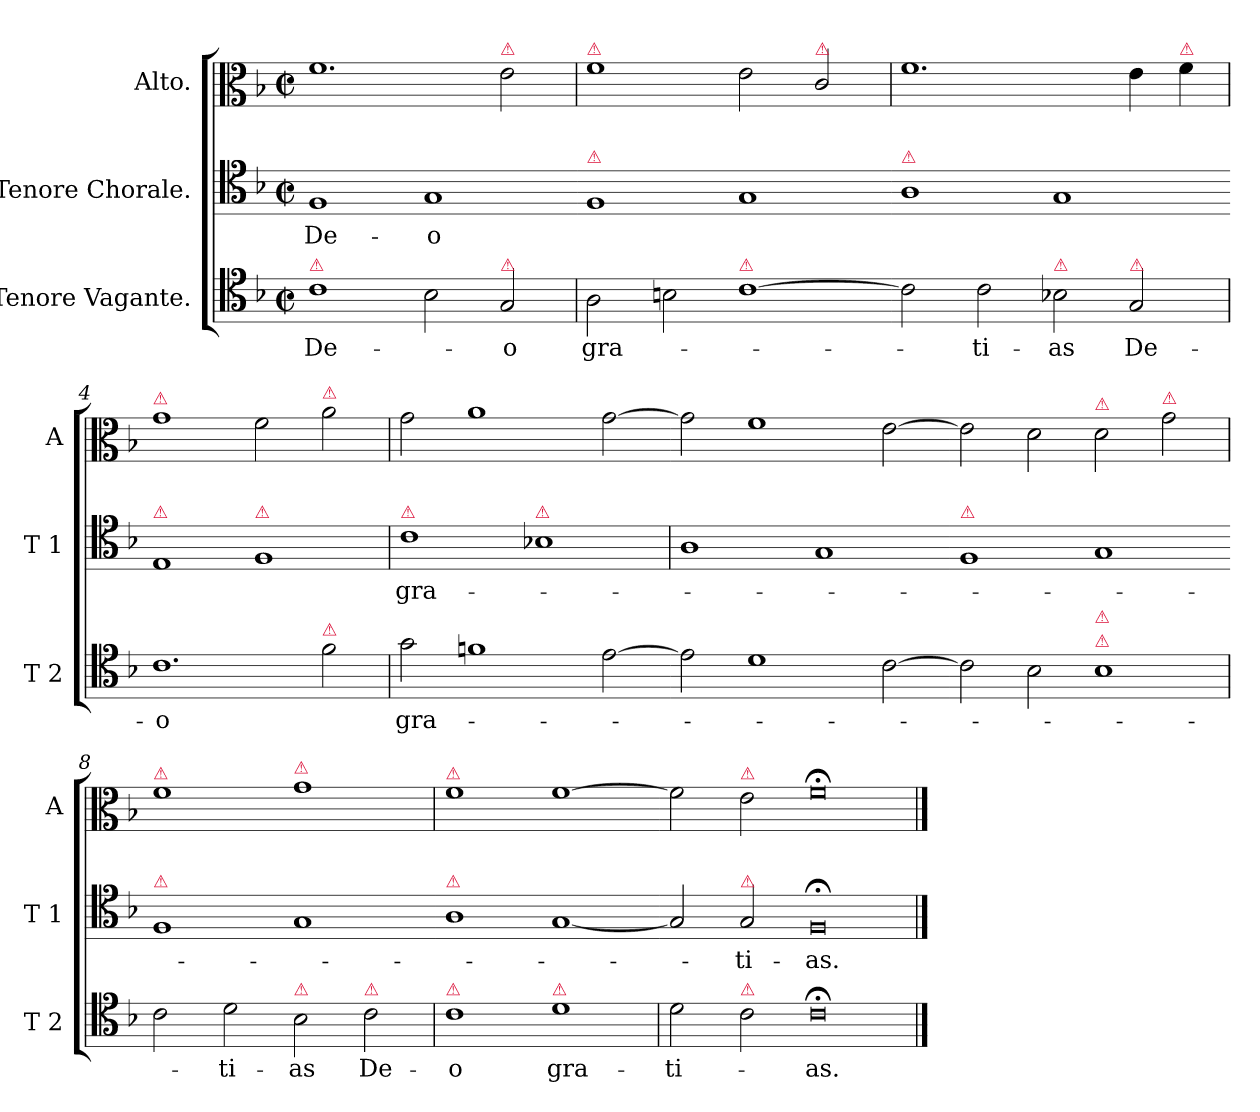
**kern	**text	**kern	**text	**kern
*part3	*part3	*part2	*part2	*part1
*staff3	*staff3	*staff2	*staff2	*staff1
*I"Tenore Vagante.	*	*I"Tenore Chorale.	*	*I"Alto.
*I'T 2	*	*I'T 1	*	*I'A
*clefC4	*	*clefC4	*	*clefC3
*k[b-]	*	*k[b-]	*	*k[b-]
*M2/1	*	*M2/1	*	*M2/1
*met(c|)	*	*met(c|)	*	*met(c|)
=1	=1	=1	=1	=1
!LO:TX:a:color=crimson:t=⚠	!	!	!	!
1c	De-	1F	De-	1.f
2B-\	.	1G	-o	.
!	!	!	!	!LO:TX:a:color=crimson:t=⚠
!LO:TX:a:color=crimson:t=⚠	!	!	!	!
2G/	-o	.	.	2e\
=2	=2	=2-	=2	=2
!	!	!	!	!LO:TX:a:color=crimson:t=⚠
!	!	!LO:TX:a:color=crimson:t=⚠	!	!
2A\	gra-	1F	.	1f
2Bn\	.	.	.	.
!LO:TX:a:color=crimson:t=⚠	!	!	!	!
[1c	.	1G	.	2e\
!	!	!	!	!LO:TX:a:color=crimson:t=⚠
.	.	.	.	2c/
=3-	=3	=3-	=3	=3
!	!	!LO:TX:a:color=crimson:t=⚠	!	!
2c]	.	1A	.	1.f
2c\	-ti-	.	.	.
!LO:TX:a:color=crimson:t=⚠	!	!	!	!
2B-X\	-as	1G	.	.
!LO:TX:a:color=crimson:t=⚠	!	!	!	!
2G/	De-	.	.	4e\
!	!	!	!	!LO:TX:a:color=crimson:t=⚠
.	.	.	.	4f\
=4	=4	=4-	=4	=4
!	!	!	!	!LO:TX:a:color=crimson:t=⚠
!	!	!LO:TX:a:color=crimson:t=⚠	!	!
1.c	-o	1E	.	1g
!	!	!LO:TX:a:color=crimson:t=⚠	!	!
.	.	1F	.	2f\
!	!	!	!	!LO:TX:a:color=crimson:t=⚠
!LO:TX:a:color=crimson:t=⚠	!	!	!	!
2f\	.	.	.	2a\
=5	=5	=5	=5	=5
!	!	!LO:TX:a:color=crimson:t=⚠	!	!
2g\	gra-	1c	gra-	2g\
1fn	.	.	.	1a
!	!	!LO:TX:a:color=crimson:t=⚠	!	!
.	.	1B-X	.	.
[2e\	.	.	.	[2g\
=6-	=6-	=6	=6-	=6-
2e\]	.	1A	.	2g\]
1d	.	.	.	1f
.	.	1G	.	.
[2c\	.	.	.	[2e\
=7-	=7-	=7-	=7-	=7-
!	!	!LO:TX:a:color=crimson:t=⚠	!	!
2c\]	.	1F	.	2e\]
2B-\	.	.	.	2d\
!	!	!	!	!LO:TX:a:color=crimson:t=⚠
!LO:TX:a:color=crimson:t=⚠	!	!	!	!
!LO:TX:a:color=crimson:t=⚠	!	!	!	!
1B-	.	1G	.	2d\
!	!	!	!	!LO:TX:a:color=crimson:t=⚠
.	.	.	.	2g\
=8	=8	=8-	=8	=8
!	!	!	!	!LO:TX:a:color=crimson:t=⚠
!	!	!LO:TX:a:color=crimson:t=⚠	!	!
2c\	.	1F	.	1f
2d\	-ti-	.	.	.
!	!	!	!	!LO:TX:a:color=crimson:t=⚠
!LO:TX:a:color=crimson:t=⚠	!	!	!	!
2B-\	-as	1G	.	1g
!LO:TX:a:color=crimson:t=⚠	!	!	!	!
2c\	De-	.	.	.
=9	=9	=9-	=9	=9
!	!	!	!	!LO:TX:a:color=crimson:t=⚠
!	!	!LO:TX:a:color=crimson:t=⚠	!	!
!LO:TX:a:color=crimson:t=⚠	!	!	!	!
1c	-o	1A	.	1f
!LO:TX:a:color=crimson:t=⚠	!	!	!	!
1d	gra-	[1G	.	[1f
=10	=10-	=10-	=10-	=10-
2d\	-ti-	2G]	.	2f]
!	!	!	!	!LO:TX:a:color=crimson:t=⚠
!	!	!LO:TX:a:color=crimson:t=⚠	!	!
!LO:TX:a:color=crimson:t=⚠	!	!	!	!
2c\	.	2G/	-ti-	2e\
!LO:N:vis=0	!	!LO:N:vis=0	!	!LO:N:vis=0
1c;<	-as.	1F;<	-as.	1f;<
==	==	==	==	==
*-	*-	*-	*-	*-
